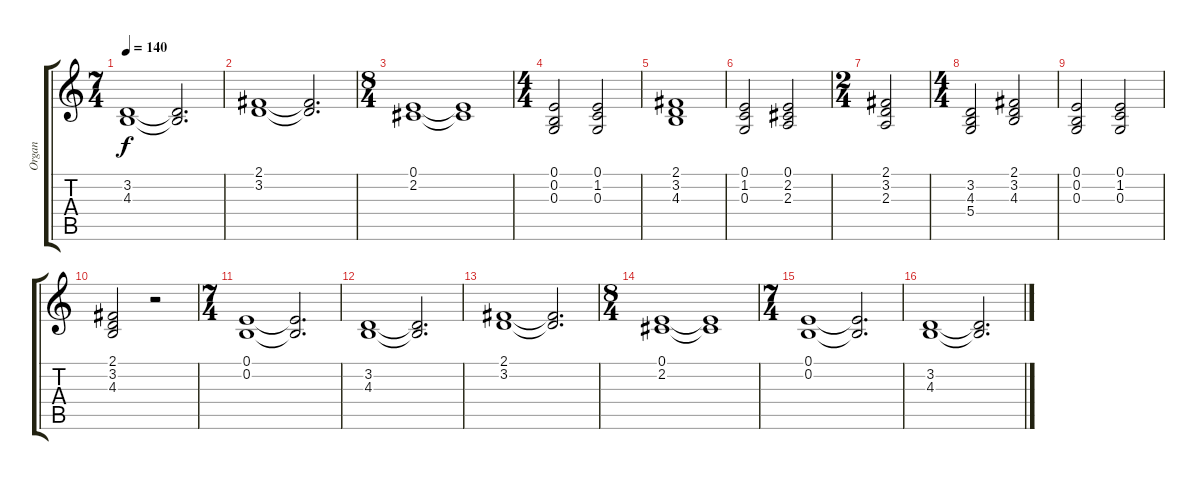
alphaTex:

\track ("Organ" "Organ") {solo instrument percussiveorgan}
\staff {score tabs}
\tuning (E4 B3 G3 D3 A2 E2) {hide}
\ts (7 4)
\tempo 140
\clef g2
\ks c
(3.2 4.3).1{dy f} (3.2{t} 4.3{t}).2{d} |
(2.1 3.2).1 (2.1{t} 3.2{t}).2{d} |
\ts (8 4)
(0.1 2.2).1 (0.1{t} 2.2{t}).1 |
\ts (4 4)
(0.1 0.2 0.3).2 (0.1 1.2 0.3).2 |
(2.1 3.2 4.3).1 |
(0.1 1.2 0.3).2 (0.1 2.2 2.3).2 |
\ts (2 4)
(2.1 3.2 2.3).2 |
\ts (4 4)
(3.2 4.3 5.4).2 (2.1 3.2 4.3).2 |
(0.1 0.2 0.3).2 (0.1 1.2 0.3).2 |
(2.1 3.2 4.3).2 r.2 |
\ts (7 4)
(0.1 0.2).1 (0.1{t} 0.2{t}).2{d} |
(3.2 4.3).1 (3.2{t} 4.3{t}).2{d} |
(2.1 3.2).1 (2.1{t} 3.2{t}).2{d} |
\ts (8 4)
(0.1 2.2).1 (0.1{t} 2.2{t}).1 |
\ts (7 4)
(0.1 0.2).1 (0.1{t} 0.2{t}).2{d} |
(3.2 4.3).1 (3.2{t} 4.3{t}).2{d}
